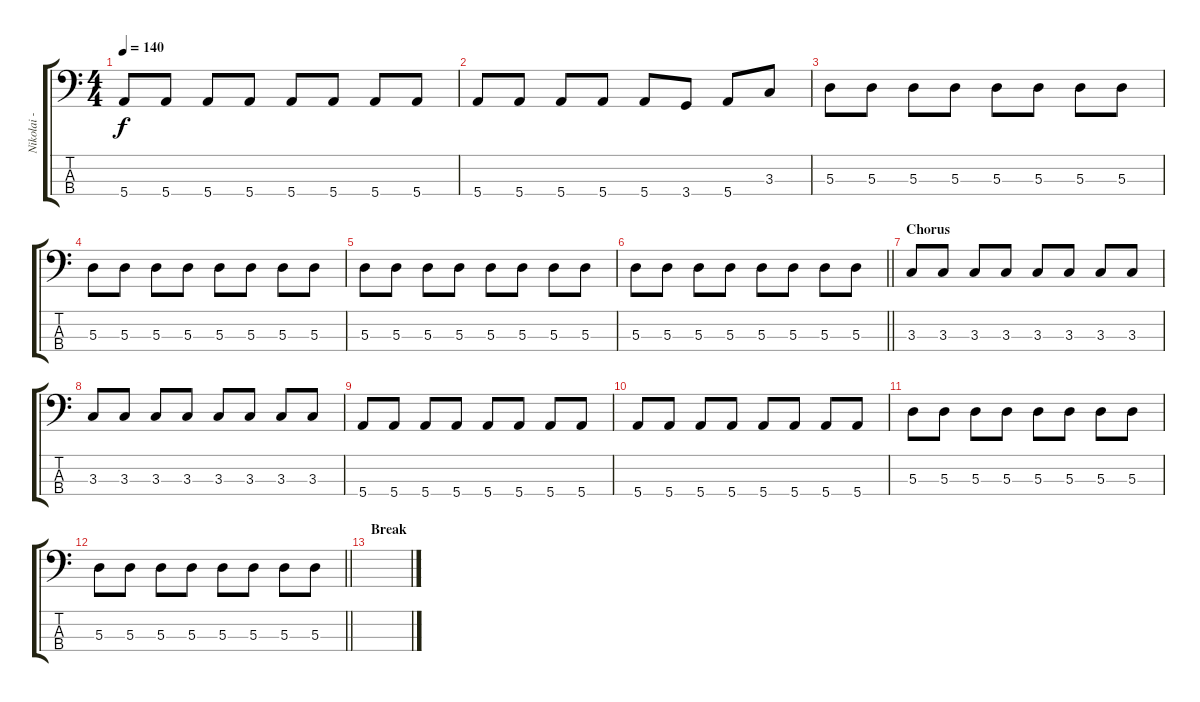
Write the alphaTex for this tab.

\track ("Nikolai - Bass RSE" "Nikolai - ") {instrument electricbasspick}
\staff {score tabs}
\tuning (G2 D2 A1 E1) {hide}
\ts (4 4)
\tempo 140
\clef f4
\ks c
5.4.8{dy f} 5.4.8 5.4.8 5.4.8 5.4.8 5.4.8 5.4.8 5.4.8 |
5.4.8 5.4.8 5.4.8 5.4.8 5.4.8 3.4.8 5.4.8 3.3.8 |
5.3.8 5.3.8 5.3.8 5.3.8 5.3.8 5.3.8 5.3.8 5.3.8 |
5.3.8 5.3.8 5.3.8 5.3.8 5.3.8 5.3.8 5.3.8 5.3.8 |
5.3.8 5.3.8 5.3.8 5.3.8 5.3.8 5.3.8 5.3.8 5.3.8 |
\barLineRight lightlight
5.3.8 5.3.8 5.3.8 5.3.8 5.3.8 5.3.8 5.3.8 5.3.8 |
\section ("" "Chorus")
3.3.8 3.3.8 3.3.8 3.3.8 3.3.8 3.3.8 3.3.8 3.3.8 |
3.3.8 3.3.8 3.3.8 3.3.8 3.3.8 3.3.8 3.3.8 3.3.8 |
5.4.8 5.4.8 5.4.8 5.4.8 5.4.8 5.4.8 5.4.8 5.4.8 |
5.4.8 5.4.8 5.4.8 5.4.8 5.4.8 5.4.8 5.4.8 5.4.8 |
5.3.8 5.3.8 5.3.8 5.3.8 5.3.8 5.3.8 5.3.8 5.3.8 |
\barLineRight lightlight
5.3.8 5.3.8 5.3.8 5.3.8 5.3.8 5.3.8 5.3.8 5.3.8 |
\section ("" "Break")
